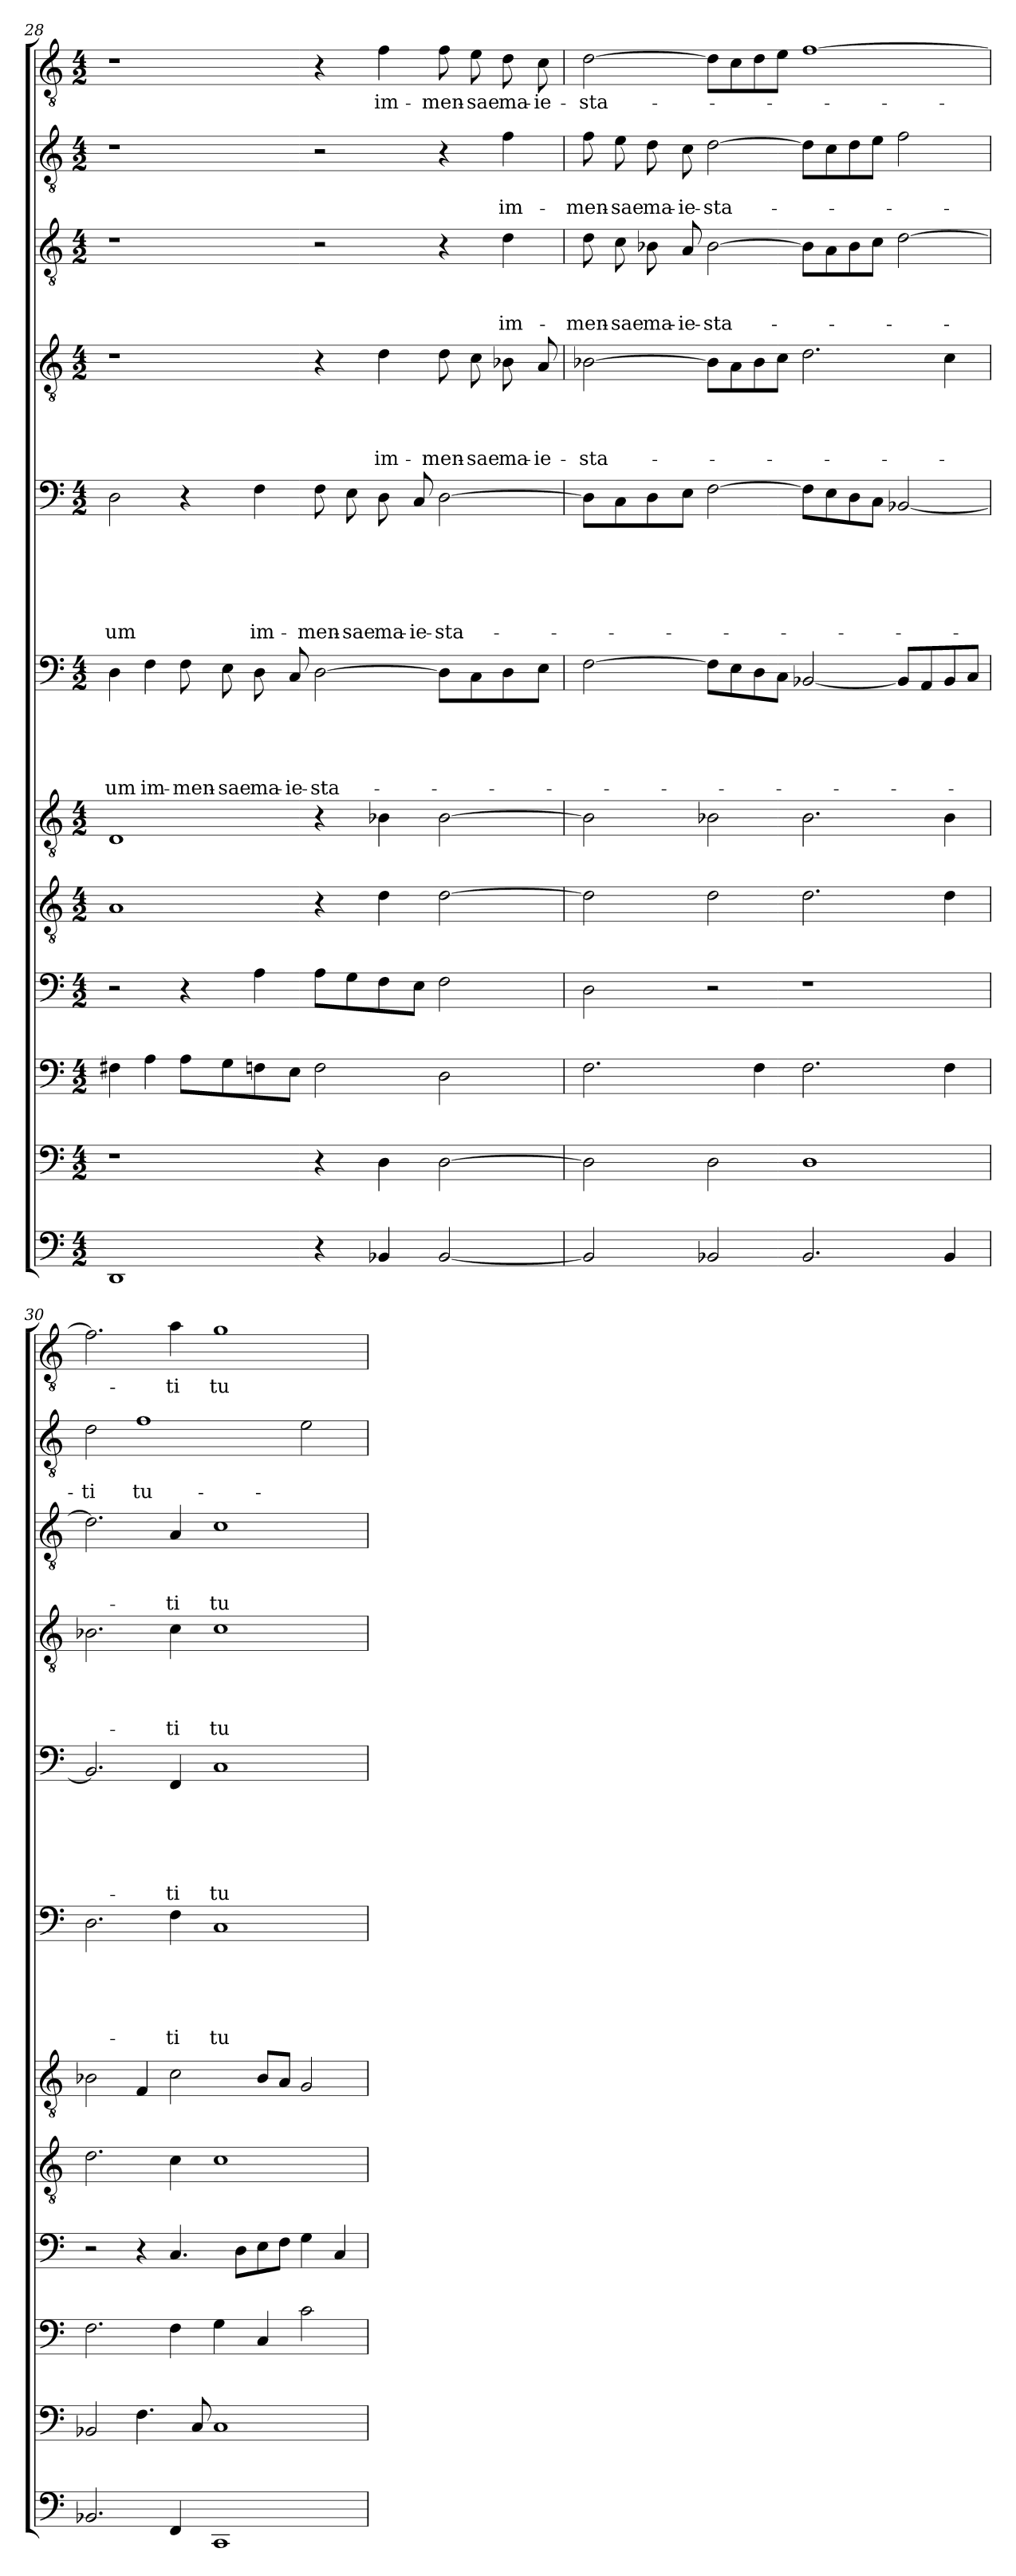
**kern	**kern	**kern	**kern	**kern	**kern	**kern	**text	**text	**text	**text	**text	**kern	**text	**text	**text	**text	**text	**text	**kern	**text	**text	**text	**text	**kern	**text	**text	**text	**kern	**text	**text	**kern	**text
*part12	*part11	*part10	*part9	*part8	*part7	*part6	*part6	*part6	*part6	*part6	*part6	*part5	*part5	*part5	*part5	*part5	*part5	*part5	*part4	*part4	*part4	*part4	*part4	*part3	*part3	*part3	*part3	*part2	*part2	*part2	*part1	*part1
*staff12	*staff11	*staff10	*staff9	*staff8	*staff7	*staff6	*staff6	*staff6	*staff6	*staff6	*staff6	*staff5	*staff5	*staff5	*staff5	*staff5	*staff5	*staff5	*staff4	*staff4	*staff4	*staff4	*staff4	*staff3	*staff3	*staff3	*staff3	*staff2	*staff2	*staff2	*staff1	*staff1
*clefF4	*clefF4	*clefF4	*clefF4	*clefGv2	*clefGv2	*clefF4	*	*	*	*	*	*clefF4	*	*	*	*	*	*	*clefGv2	*	*	*	*	*clefGv2	*	*	*	*clefGv2	*	*	*clefGv2	*
*k[]	*k[]	*k[]	*k[]	*k[]	*k[]	*k[]	*	*	*	*	*	*k[]	*	*	*	*	*	*	*k[]	*	*	*	*	*k[]	*	*	*	*k[]	*	*	*k[]	*
*C:	*C:	*C:	*C:	*C:	*C:	*C:	*	*	*	*	*	*C:	*	*	*	*	*	*	*C:	*	*	*	*	*C:	*	*	*	*C:	*	*	*C:	*
*M4/2	*M4/2	*M4/2	*M4/2	*M4/2	*M4/2	*M4/2	*	*	*	*	*	*M4/2	*	*	*	*	*	*	*M4/2	*	*	*	*	*M4/2	*	*	*	*M4/2	*	*	*M4/2	*
=28	=28	=28	=28	=28	=28	=28	=28	=28	=28	=28	=28	=28	=28	=28	=28	=28	=28	=28	=28	=28	=28	=28	=28	=28	=28	=28	=28	=28	=28	=28	=28	=28
!	!	!	!	!	!	!	!	!	!	!	!LO:LY:b	!	!	!	!	!	!	!LO:LY:b	!	!	!	!	!	!	!	!	!	!	!	!	!	!
1DD	1r	4F#X\	2r	1A	1D	4D\	.	.	.	.	-um	2D\	.	.	.	.	.	-um	1r	.	.	.	.	1r	.	.	.	1r	.	.	1r	.
!	!	!	!	!	!	!	!	!	!	!	!LO:LY:b	!	!	!	!	!	!	!	!	!	!	!	!	!	!	!	!	!	!	!	!	!
.	.	4A\	.	.	.	4F\	.	.	.	.	im-	.	.	.	.	.	.	.	.	.	.	.	.	.	.	.	.	.	.	.	.	.
!	!	!	!	!	!	!	!	!	!	!	!LO:LY:b	!	!	!	!	!	!	!	!	!	!	!	!	!	!	!	!	!	!	!	!	!
.	.	8A\L	4r	.	.	8F\	.	.	.	.	-men-	4r	.	.	.	.	.	.	.	.	.	.	.	.	.	.	.	.	.	.	.	.
!	!	!	!	!	!	!	!	!	!	!	!LO:LY:b	!	!	!	!	!	!	!	!	!	!	!	!	!	!	!	!	!	!	!	!	!
.	.	8G\	.	.	.	8E\	.	.	.	.	-sae	.	.	.	.	.	.	.	.	.	.	.	.	.	.	.	.	.	.	.	.	.
!	!	!	!	!	!	!	!	!	!	!	!LO:LY:b	!	!	!	!	!	!	!LO:LY:b	!	!	!	!	!	!	!	!	!	!	!	!	!	!
.	.	8Fn\	4A\	.	.	8D\	.	.	.	.	ma-	4F\	.	.	.	.	.	im-	.	.	.	.	.	.	.	.	.	.	.	.	.	.
!	!	!	!	!	!	!	!	!	!	!	!LO:LY:b	!	!	!	!	!	!	!	!	!	!	!	!	!	!	!	!	!	!	!	!	!
.	.	8E\J	.	.	.	8C/	.	.	.	.	-ie-	.	.	.	.	.	.	.	.	.	.	.	.	.	.	.	.	.	.	.	.	.
!	!	!	!	!	!	!	!	!	!	!	!LO:LY:b	!	!	!	!	!	!	!LO:LY:b	!	!	!	!	!	!	!	!	!	!	!	!	!	!
4r	4r	2F\	8A\L	4r	4r	[2D\	.	.	.	.	-sta-	8F\	.	.	.	.	.	-men-	4r	.	.	.	.	2r	.	.	.	2r	.	.	4r	.
!	!	!	!	!	!	!	!	!	!	!	!	!	!	!	!	!	!	!LO:LY:b	!	!	!	!	!	!	!	!	!	!	!	!	!	!
.	.	.	8G\	.	.	.	.	.	.	.	.	8E\	.	.	.	.	.	-sae	.	.	.	.	.	.	.	.	.	.	.	.	.	.
!	!	!	!	!	!	!	!	!	!	!	!	!	!	!	!	!	!	!LO:LY:b	!	!	!	!	!LO:LY:b	!	!	!	!	!	!	!	!	!LO:LY:b
4BB-X/	4D\	.	8F\	4d\	4B-X\	.	.	.	.	.	.	8D\	.	.	.	.	.	ma-	4d\	.	.	.	im-	.	.	.	.	.	.	.	4f\	im-
!	!	!	!	!	!	!	!	!	!	!	!	!	!	!	!	!	!	!LO:LY:b	!	!	!	!	!	!	!	!	!	!	!	!	!	!
.	.	.	8E\J	.	.	.	.	.	.	.	.	8C/	.	.	.	.	.	-ie-	.	.	.	.	.	.	.	.	.	.	.	.	.	.
!	!	!	!	!	!	!	!	!	!	!	!	!	!	!	!	!	!	!LO:LY:b	!	!	!	!	!LO:LY:b	!	!	!	!	!	!	!	!	!LO:LY:b
[2BB-/	[2D\	2D\	2F\	[2d\	[2B-\	8D\L]	.	.	.	.	.	[2D\	.	.	.	.	.	-sta-	8d\	.	.	.	-men-	4r	.	.	.	4r	.	.	8f\	-men-
!	!	!	!	!	!	!	!	!	!	!	!	!	!	!	!	!	!	!	!	!	!	!	!LO:LY:b	!	!	!	!	!	!	!	!	!LO:LY:b
.	.	.	.	.	.	8C\	.	.	.	.	.	.	.	.	.	.	.	.	8c\	.	.	.	-sae	.	.	.	.	.	.	.	8e\	-sae
!	!	!	!	!	!	!	!	!	!	!	!	!	!	!	!	!	!	!	!	!	!	!	!LO:LY:b	!	!	!	!LO:LY:b	!	!	!LO:LY:b	!	!LO:LY:b
.	.	.	.	.	.	8D\	.	.	.	.	.	.	.	.	.	.	.	.	8B-X\	.	.	.	ma-	4d\	.	.	im-	4f\	.	im-	8d\	ma-
!	!	!	!	!	!	!	!	!	!	!	!	!	!	!	!	!	!	!	!	!	!	!	!LO:LY:b	!	!	!	!	!	!	!	!	!LO:LY:b
.	.	.	.	.	.	8E\J	.	.	.	.	.	.	.	.	.	.	.	.	8A/	.	.	.	-ie-	.	.	.	.	.	.	.	8c\	-ie-
=29	=29	=29	=29	=29	=29	=29	=29	=29	=29	=29	=29	=29	=29	=29	=29	=29	=29	=29	=29	=29	=29	=29	=29	=29	=29	=29	=29	=29	=29	=29	=29	=29
!	!	!	!	!	!	!	!	!	!	!	!	!	!	!	!	!	!	!	!	!	!	!	!LO:LY:b	!	!	!	!LO:LY:b	!	!	!LO:LY:b	!	!LO:LY:b
2BB-/]	2D\]	2.F\	2D\	2d\]	2B-\]	[2F\	.	.	.	.	.	8D\L]	.	.	.	.	.	.	[2B-X\	.	.	.	-sta-	8d\	.	.	-men-	8f\	.	-men-	[2d\	-sta-
!	!	!	!	!	!	!	!	!	!	!	!	!	!	!	!	!	!	!	!	!	!	!	!	!	!	!	!LO:LY:b	!	!	!LO:LY:b	!	!
.	.	.	.	.	.	.	.	.	.	.	.	8C\	.	.	.	.	.	.	.	.	.	.	.	8c\	.	.	-sae	8e\	.	-sae	.	.
!	!	!	!	!	!	!	!	!	!	!	!	!	!	!	!	!	!	!	!	!	!	!	!	!	!	!	!LO:LY:b	!	!	!LO:LY:b	!	!
.	.	.	.	.	.	.	.	.	.	.	.	8D\	.	.	.	.	.	.	.	.	.	.	.	8B-X\	.	.	ma-	8d\	.	ma-	.	.
!	!	!	!	!	!	!	!	!	!	!	!	!	!	!	!	!	!	!	!	!	!	!	!	!	!	!	!LO:LY:b	!	!	!LO:LY:b	!	!
.	.	.	.	.	.	.	.	.	.	.	.	8E\J	.	.	.	.	.	.	.	.	.	.	.	8A/	.	.	-ie-	8c\	.	-ie-	.	.
!	!	!	!	!	!	!	!	!	!	!	!	!	!	!	!	!	!	!	!	!	!	!	!	!	!	!	!LO:LY:b	!	!	!LO:LY:b	!	!
2BB-X/	2D\	.	2r	2d\	2B-X\	8F\L]	.	.	.	.	.	[2F\	.	.	.	.	.	.	8B-\L]	.	.	.	.	[2B-\	.	.	-sta-	[2d\	.	-sta-	8d\L]	.
.	.	.	.	.	.	8E\	.	.	.	.	.	.	.	.	.	.	.	.	8A\	.	.	.	.	.	.	.	.	.	.	.	8c\	.
.	.	4F\	.	.	.	8D\	.	.	.	.	.	.	.	.	.	.	.	.	8B-\	.	.	.	.	.	.	.	.	.	.	.	8d\	.
.	.	.	.	.	.	8C\J	.	.	.	.	.	.	.	.	.	.	.	.	8c\J	.	.	.	.	.	.	.	.	.	.	.	8e\J	.
2.BB-/	1D	2.F\	1r	2.d\	2.B-\	[2BB-X/	.	.	.	.	.	8F\L]	.	.	.	.	.	.	2.d\	.	.	.	.	8B-\L]	.	.	.	8d\L]	.	.	[1f	.
.	.	.	.	.	.	.	.	.	.	.	.	8E\	.	.	.	.	.	.	.	.	.	.	.	8A\	.	.	.	8c\	.	.	.	.
.	.	.	.	.	.	.	.	.	.	.	.	8D\	.	.	.	.	.	.	.	.	.	.	.	8B-\	.	.	.	8d\	.	.	.	.
.	.	.	.	.	.	.	.	.	.	.	.	8C\J	.	.	.	.	.	.	.	.	.	.	.	8c\J	.	.	.	8e\J	.	.	.	.
.	.	.	.	.	.	8BB-/L]	.	.	.	.	.	[2BB-X/	.	.	.	.	.	.	.	.	.	.	.	[2d\	.	.	.	2f\	.	.	.	.
.	.	.	.	.	.	8AA/	.	.	.	.	.	.	.	.	.	.	.	.	.	.	.	.	.	.	.	.	.	.	.	.	.	.
4BB-/	.	4F\	.	4d\	4B-\	8BB-/	.	.	.	.	.	.	.	.	.	.	.	.	4c\	.	.	.	.	.	.	.	.	.	.	.	.	.
.	.	.	.	.	.	8C/J	.	.	.	.	.	.	.	.	.	.	.	.	.	.	.	.	.	.	.	.	.	.	.	.	.	.
=30	=30	=30	=30	=30	=30	=30	=30	=30	=30	=30	=30	=30	=30	=30	=30	=30	=30	=30	=30	=30	=30	=30	=30	=30	=30	=30	=30	=30	=30	=30	=30	=30
!	!	!	!	!	!	!	!	!	!	!	!	!	!	!	!	!	!	!	!	!	!	!	!	!	!	!	!	!	!	!LO:LY:b	!	!
2.BB-X/	2BB-X/	2.F\	2r	2.d\	2B-X\	2.D\	.	.	.	.	.	2.BB-/]	.	.	.	.	.	.	2.B-X\	.	.	.	.	2.d\]	.	.	.	2d\	.	-ti	2.f\]	.
!	!	!	!	!	!	!	!	!	!	!	!	!	!	!	!	!	!	!	!	!	!	!	!	!	!	!	!	!	!	!LO:LY:b	!	!
.	4.F\	.	4r	.	4F/	.	.	.	.	.	.	.	.	.	.	.	.	.	.	.	.	.	.	.	.	.	.	1f	.	tu-	.	.
!	!	!	!	!	!	!	!	!	!	!	!LO:LY:b	!	!	!	!	!	!	!LO:LY:b	!	!	!	!	!LO:LY:b	!	!	!	!LO:LY:b	!	!	!	!	!LO:LY:b
4FF/	.	4F\	4.C/	4c\	2c\	4F\	.	.	.	.	-ti	4FF/	.	.	.	.	.	-ti	4c\	.	.	.	-ti	4A/	.	.	-ti	.	.	.	4a\	-ti
.	8C/	.	.	.	.	.	.	.	.	.	.	.	.	.	.	.	.	.	.	.	.	.	.	.	.	.	.	.	.	.	.	.
!	!	!	!	!	!	!	!	!	!	!	!LO:LY:b	!	!	!	!	!	!	!LO:LY:b	!	!	!	!	!LO:LY:b	!	!	!	!LO:LY:b	!	!	!	!	!LO:LY:b
1CC	1C	4G\	.	1c	.	1C	.	.	.	.	tu-	1C	.	.	.	.	.	tu-	1c	.	.	.	tu-	1c	.	.	tu-	.	.	.	1g	tu-
.	.	.	8D\L	.	.	.	.	.	.	.	.	.	.	.	.	.	.	.	.	.	.	.	.	.	.	.	.	.	.	.	.	.
.	.	4C/	8E\	.	8B-/L	.	.	.	.	.	.	.	.	.	.	.	.	.	.	.	.	.	.	.	.	.	.	.	.	.	.	.
.	.	.	8F\J	.	8A/J	.	.	.	.	.	.	.	.	.	.	.	.	.	.	.	.	.	.	.	.	.	.	.	.	.	.	.
.	.	2c\	4G\	.	2G/	.	.	.	.	.	.	.	.	.	.	.	.	.	.	.	.	.	.	.	.	.	.	2e\	.	.	.	.
.	.	.	4C/	.	.	.	.	.	.	.	.	.	.	.	.	.	.	.	.	.	.	.	.	.	.	.	.	.	.	.	.	.
=	=	=	=	=	=	=	=	=	=	=	=	=	=	=	=	=	=	=	=	=	=	=	=	=	=	=	=	=	=	=	=	=
*-	*-	*-	*-	*-	*-	*-	*-	*-	*-	*-	*-	*-	*-	*-	*-	*-	*-	*-	*-	*-	*-	*-	*-	*-	*-	*-	*-	*-	*-	*-	*-	*-
